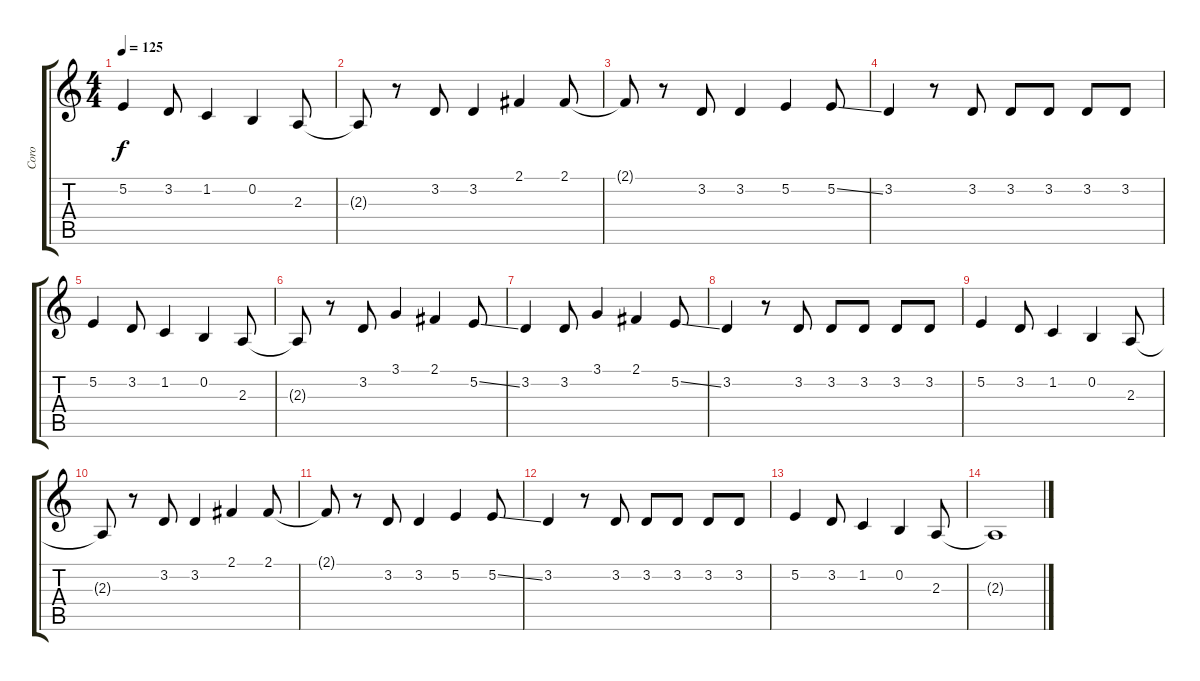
\track ("Coro" "Coro") {instrument choiraahs}
\staff {score tabs}
\tuning (E4 B3 G3 D3 A2 E2) {hide}
\ts (4 4)
\tempo 125
\clef g2
\ks c
5.2.4{dy f} 3.2.8 1.2.4 0.2.4 2.3.8 |
2.3{t}.8 r.8 3.2.8 3.2.4 2.1.4 2.1.8 |
2.1{t}.8 r.8 3.2.8 3.2.4 5.2.4 5.2{ss}.8 |
3.2.4 r.8 3.2.8 3.2.8 3.2.8 3.2.8 3.2.8 |
5.2.4 3.2.8 1.2.4 0.2.4 2.3.8 |
2.3{t}.8 r.8 3.2.8 3.1.4 2.1.4 5.2{ss}.8 |
3.2.4 3.2.8 3.1.4 2.1.4 5.2{ss}.8 |
3.2.4 r.8 3.2.8 3.2.8 3.2.8 3.2.8 3.2.8 |
5.2.4 3.2.8 1.2.4 0.2.4 2.3.8 |
2.3{t}.8 r.8 3.2.8 3.2.4 2.1.4 2.1.8 |
2.1{t}.8 r.8 3.2.8 3.2.4 5.2.4 5.2{ss}.8 |
3.2.4 r.8 3.2.8 3.2.8 3.2.8 3.2.8 3.2.8 |
5.2.4 3.2.8 1.2.4 0.2.4 2.3.8 |
2.3{t}.1
